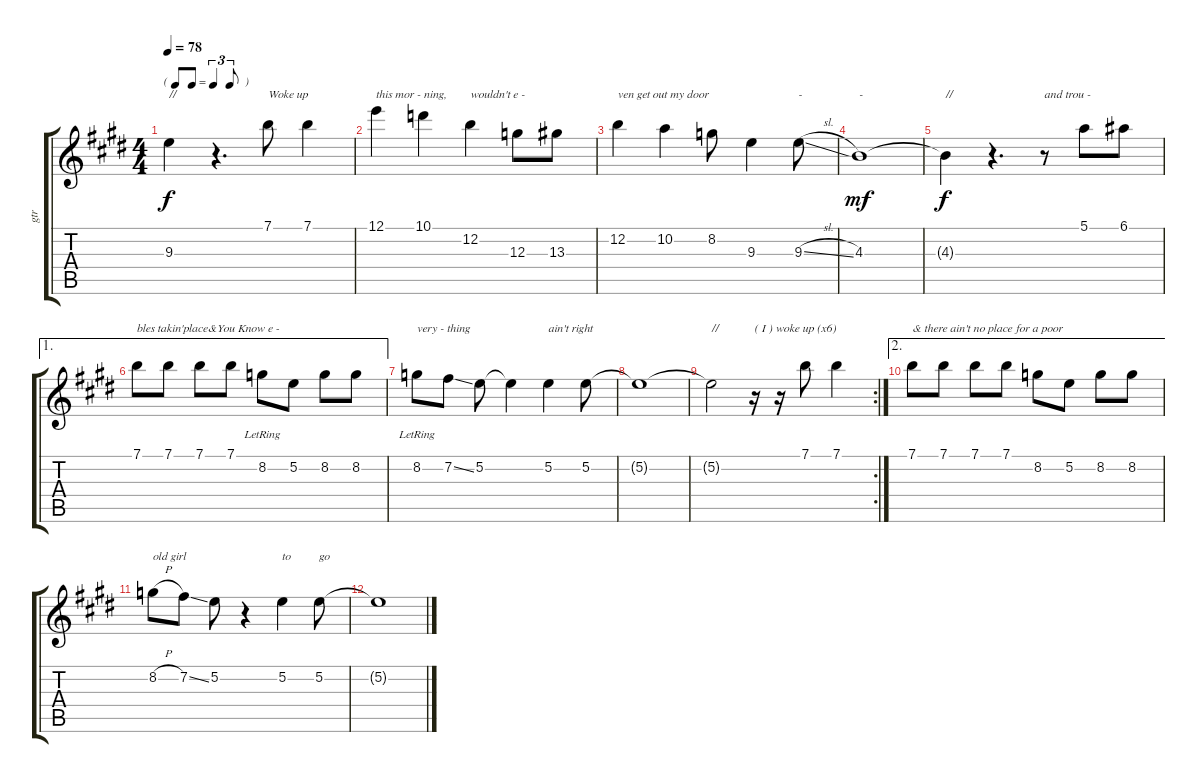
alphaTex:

\track ("gtr" "gtr") {instrument acousticguitarsteel}
\staff {score tabs}
\tuning (E4 B3 G3 D3 A2 E2) {hide}
\ts (4 4)
\tf triplet8th
\tempo 78
\clef g2
\ks e
9.3{t}.4{txt "//" dy f} r.4{d} 7.1.8{txt "Woke up"} 7.1.4 |
12.1.4{txt "this mor - ning, "} 10.1.4 12.2.4{txt "wouldn't e -"} 12.3.8 13.3.8 |
12.2.4{txt "ven get out my door"} 10.2.4 8.2.8 9.3.4 9.3{sl}.8{txt "-"} |
4.3.1{txt "-" dy mf} |
4.3{t}.4{txt "//" dy f} r.4{d} r.8{txt "and trou -"} 5.1.8 6.1.8 |
\ae 1
7.1.8{txt "bles takin'place&You Know e -"} 7.1.8 7.1.8 7.1.8 8.2{lr}.8 5.2.8 8.2.8 8.2.8 |
8.2{lr}.8{txt "very - thing"} 7.2{ss}.8 5.2.8 5.2{t}.4 5.2.4{txt "ain't right"} 5.2.8 |
5.2{t}.1 |
\rc 2
5.2{t}.2{txt "//"} r.16{txt "( I ) woke up (x6)"} r.16 7.1.8 7.1.4 |
\ae 2
7.1.8{txt "& there ain't no place for a poor"} 7.1.8 7.1.8 7.1.8 8.2.8 5.2.8 8.2.8 8.2.8 |
8.2{h}.8{txt "old girl"} 7.2{ss}.8 5.2.8 r.4 5.2.4{txt "to"} 5.2.8{txt "go"} |
5.2{t}.1
